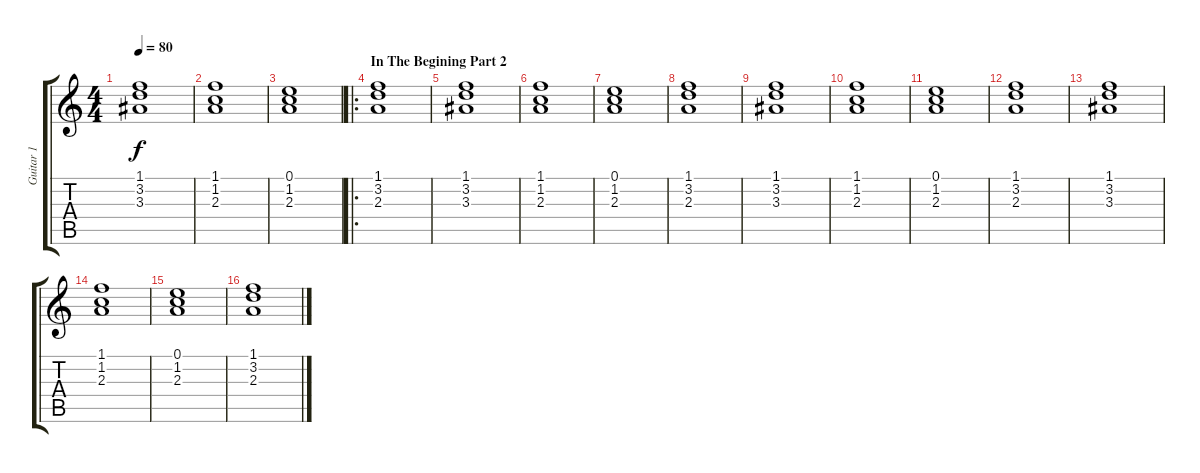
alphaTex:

\track ("Guitar 1" "Guitar 1") {instrument distortionguitar}
\staff {score tabs}
\tuning (E4 B3 G3 D3 A2 E2) {hide}
\ts (4 4)
\tempo 80
\clef g2
\ks c
(1.1 3.2 3.3).1{dy f} |
(1.1 1.2 2.3).1 |
(0.1 1.2 2.3).1 |
\ro
\section ("" "In The Begining Part 2")
(1.1 3.2 2.3).1 |
(1.1 3.2 3.3).1 |
(1.1 1.2 2.3).1 |
(0.1 1.2 2.3).1 |
(1.1 3.2 2.3).1 |
(1.1 3.2 3.3).1 |
(1.1 1.2 2.3).1 |
(0.1 1.2 2.3).1 |
(1.1 3.2 2.3).1 |
(1.1 3.2 3.3).1 |
(1.1 1.2 2.3).1 |
(0.1 1.2 2.3).1 |
(1.1 3.2 2.3).1
